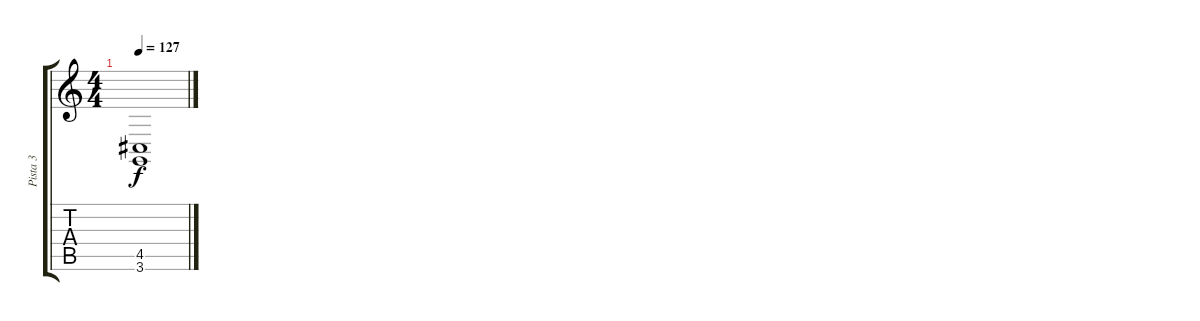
\track ("Pista 3" "Pista 3") {instrument seashore}
\staff {score tabs}
\tuning (E4 B3 G3 D3 A2 E2) {hide}
\ts (4 4)
\tempo 127
\clef g2
\ks c
(4.5{t} 3.6{t}).1{dy f}
